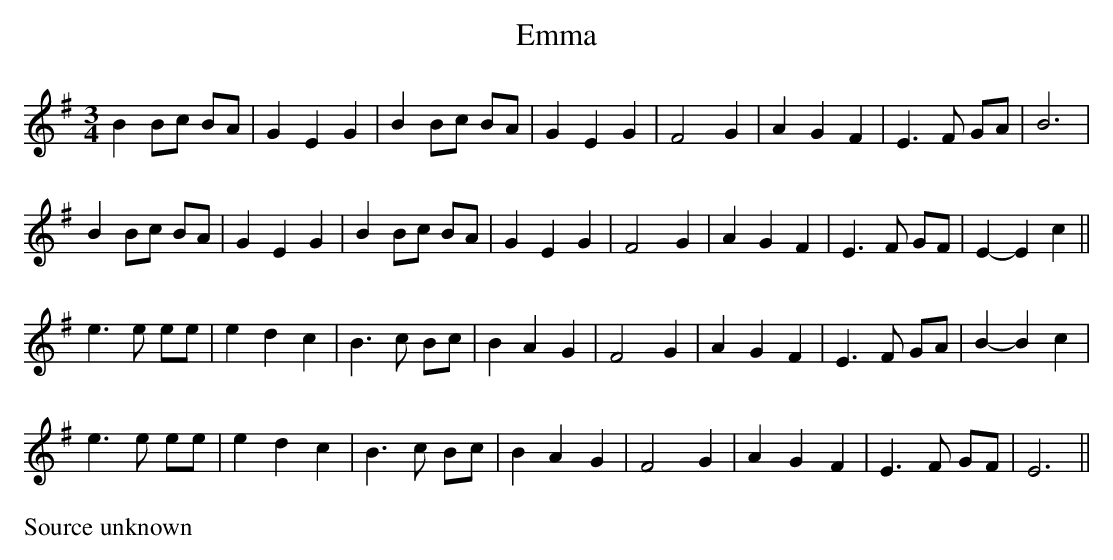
X:1
T:Emma
M:3/4
L:1/8
K:Em
B2 Bc BA|G2 E2 G2|B2 Bc BA|G2 E2 G2|\
F4 G2|A2 G2 F2|E3F GA|B6|
B2 Bc BA|G2 E2 G2|B2 Bc BA|G2 E2 G2|\
F4 G2|A2 G2 F2|E3 F GF|E2-E2 c2||
e3e ee|e2 d2 c2|B3 c Bc|B2 A2 G2|\
F4 G2|A2 G2 F2|E3 F GA|B2-B2 c2|
e3e ee|e2 d2 c2|B3 c Bc|B2 A2 G2|\
F4 G2|A2 G2 F2|E3 F GF|E6||
